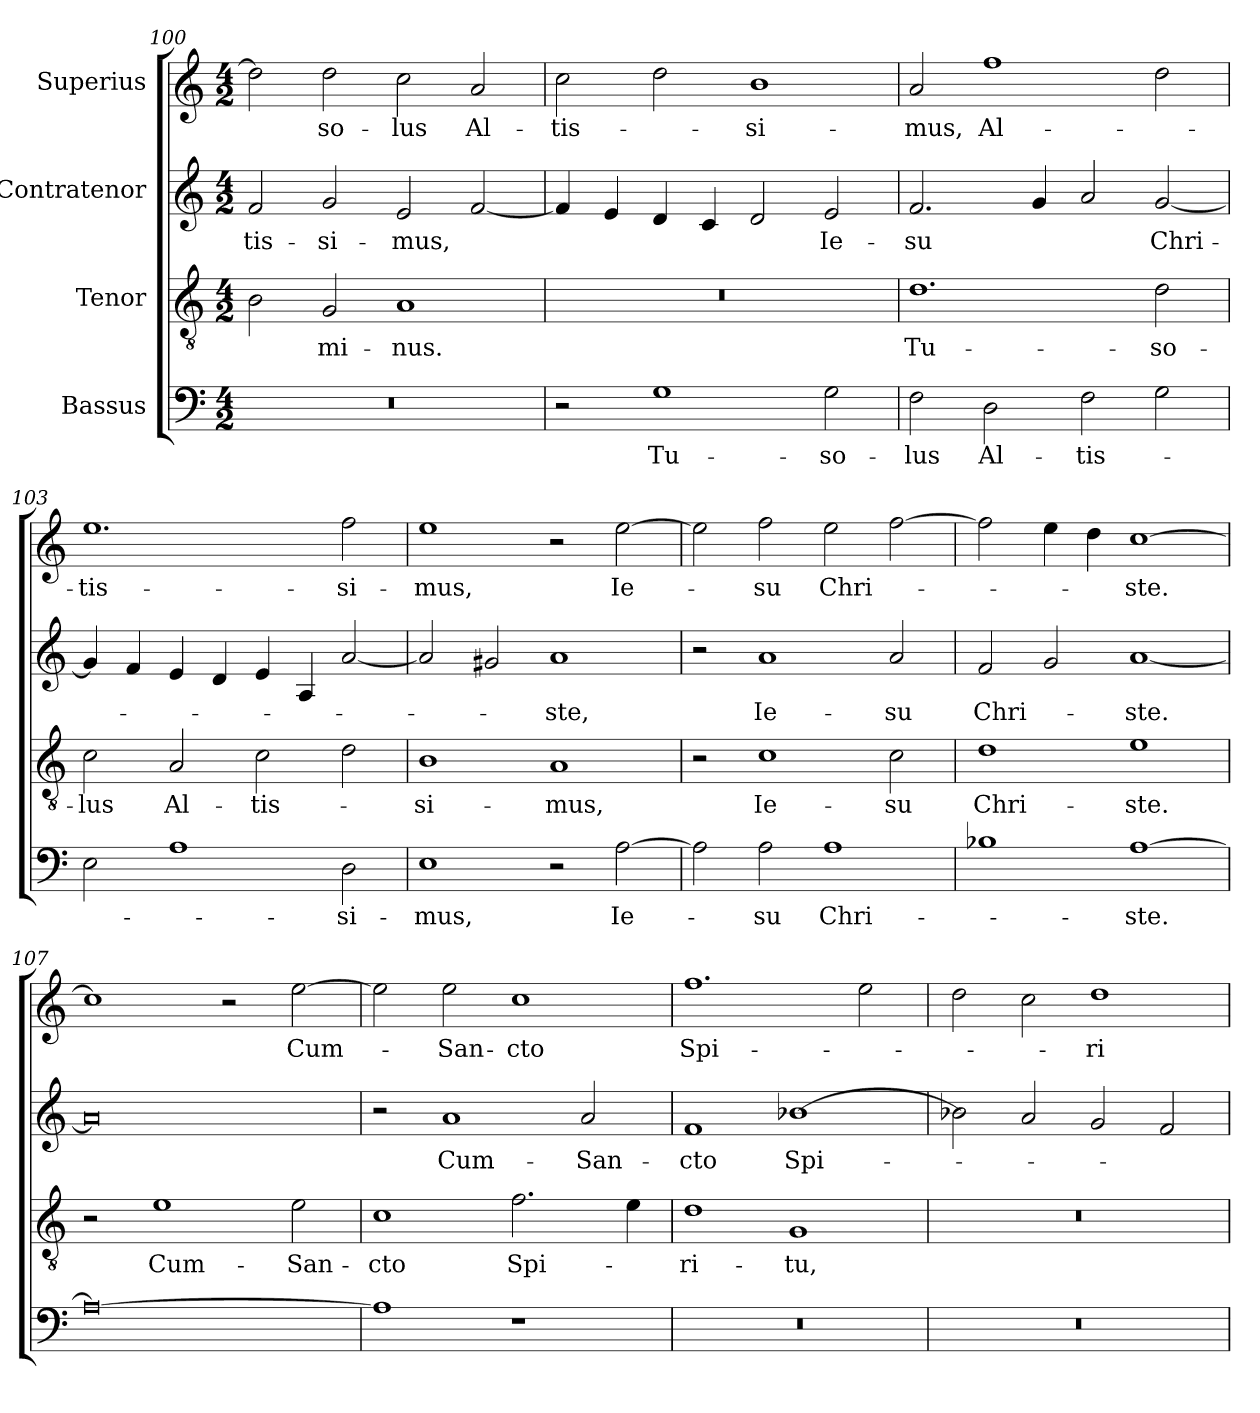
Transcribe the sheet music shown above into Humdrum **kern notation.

**kern	**text	**kern	**text	**kern	**text	**kern	**text
*part4	*part4	*part3	*part3	*part2	*part2	*part1	*part1
*staff4	*staff4	*staff3	*staff3	*staff2	*staff2	*staff1	*staff1
*I"Bassus	*	*I"Tenor	*	*I"Contratenor	*	*I"Superius	*
*clefF4	*	*clefGv2	*	*clefG2	*	*clefG2	*
*k[]	*	*k[]	*	*k[]	*	*k[]	*
*M4/2	*	*M4/2	*	*M4/2	*	*M4/2	*
=100	=100	=100	=100	=100	=100	=100	=100
0r	.	2B\	.	2f/	-tis-	2dd\]	.
.	.	2G/	-mi-	2g/	-si-	2dd\	so-
.	.	1A/	-nus.	2e/	-mus,	2cc\	-lus
.	.	.	.	[2f/	.	2a/	Al-
=101	=101	=101	=101	=101	=101	=101	=101
2r	.	0r	.	4f/]	.	2cc\	-tis-
.	.	.	.	4e/	.	.	.
1G\	Tu-	.	.	4d/	.	2dd\	.
.	.	.	.	4c/	.	.	.
.	.	.	.	2d/	.	1b\	-si-
2G\	so-	.	.	2e/	Ie-	.	.
=102	=102	=102	=102	=102	=102	=102	=102
2F\	-lus	1.d\	Tu-	2.f/	-su	2a/	-mus,
2D\	Al-	.	.	.	.	1ff\	Al-
.	.	.	.	4g/	.	.	.
2F\	-tis-	.	.	2a/	.	.	.
2G\	.	2d\	so-	[2g/	Chri-	2dd\	.
=103	=103	=103	=103	=103	=103	=103	=103
2E\	.	2c\	-lus	4g/]	.	1.ee\	-tis-
.	.	.	.	4f/	.	.	.
1A\	.	2A/	Al-	4e/	.	.	.
.	.	.	.	4d/	.	.	.
.	.	2c\	-tis-	4e/	.	.	.
.	.	.	.	4A/	.	.	.
2D\	-si-	2d\	.	[2a/	.	2ff\	-si-
=104	=104	=104	=104	=104	=104	=104	=104
1E\	-mus,	1B\	-si-	2a/]	.	1ee\	-mus,
.	.	.	.	2g#X/	.	.	.
2r	.	1A/	-mus,	1a/	-ste,	2r	.
[2A\	Ie-	.	.	.	.	[2ee\	Ie-
=105	=105	=105	=105	=105	=105	=105	=105
2A\]	.	2r	.	2r	.	2ee\]	.
2A\	-su	1c\	Ie-	1a/	Ie-	2ff\	-su
1A\	Chri-	.	.	.	.	2ee\	Chri-
.	.	2c\	-su	2a/	-su	[2ff\	.
=106	=106	=106	=106	=106	=106	=106	=106
1B-X\	.	1d\	Chri-	2f/	Chri-	2ff\]	.
.	.	.	.	2g/	.	4ee\	.
.	.	.	.	.	.	4dd\	.
[1A\	-ste.	1e\	-ste.	[1a/	-ste.	[1cc\	-ste.
=107	=107	=107	=107	=107	=107	=107	=107
0A\_	.	2r	.	0a/]	.	1cc\]	.
.	.	1e\	Cum-	.	.	.	.
.	.	.	.	.	.	2r	.
.	.	2e\	San-	.	.	[2ee\	Cum-
=108	=108	=108	=108	=108	=108	=108	=108
1A\]	.	1c\	-cto	2r	.	2ee\]	.
.	.	.	.	1a/	Cum-	2ee\	San-
1r	.	2.f\	Spi-	.	.	1cc\	-cto
.	.	.	.	2a/	San-	.	.
.	.	4e\	.	.	.	.	.
=109	=109	=109	=109	=109	=109	=109	=109
0r	.	1d\	-ri-	1f/	-cto	1.ff\	Spi-
.	.	1G/	-tu,	[1b-X\	Spi-	.	.
.	.	.	.	.	.	2ee\	.
=110	=110	=110	=110	=110	=110	=110	=110
0r	.	0r	.	2b-X\]	.	2dd\	.
.	.	.	.	2a/	.	2cc\	.
.	.	.	.	2g/	.	1dd\	-ri-
.	.	.	.	2f/	.	.	.
=	=	=	=	=	=	=	=
*-	*-	*-	*-	*-	*-	*-	*-
